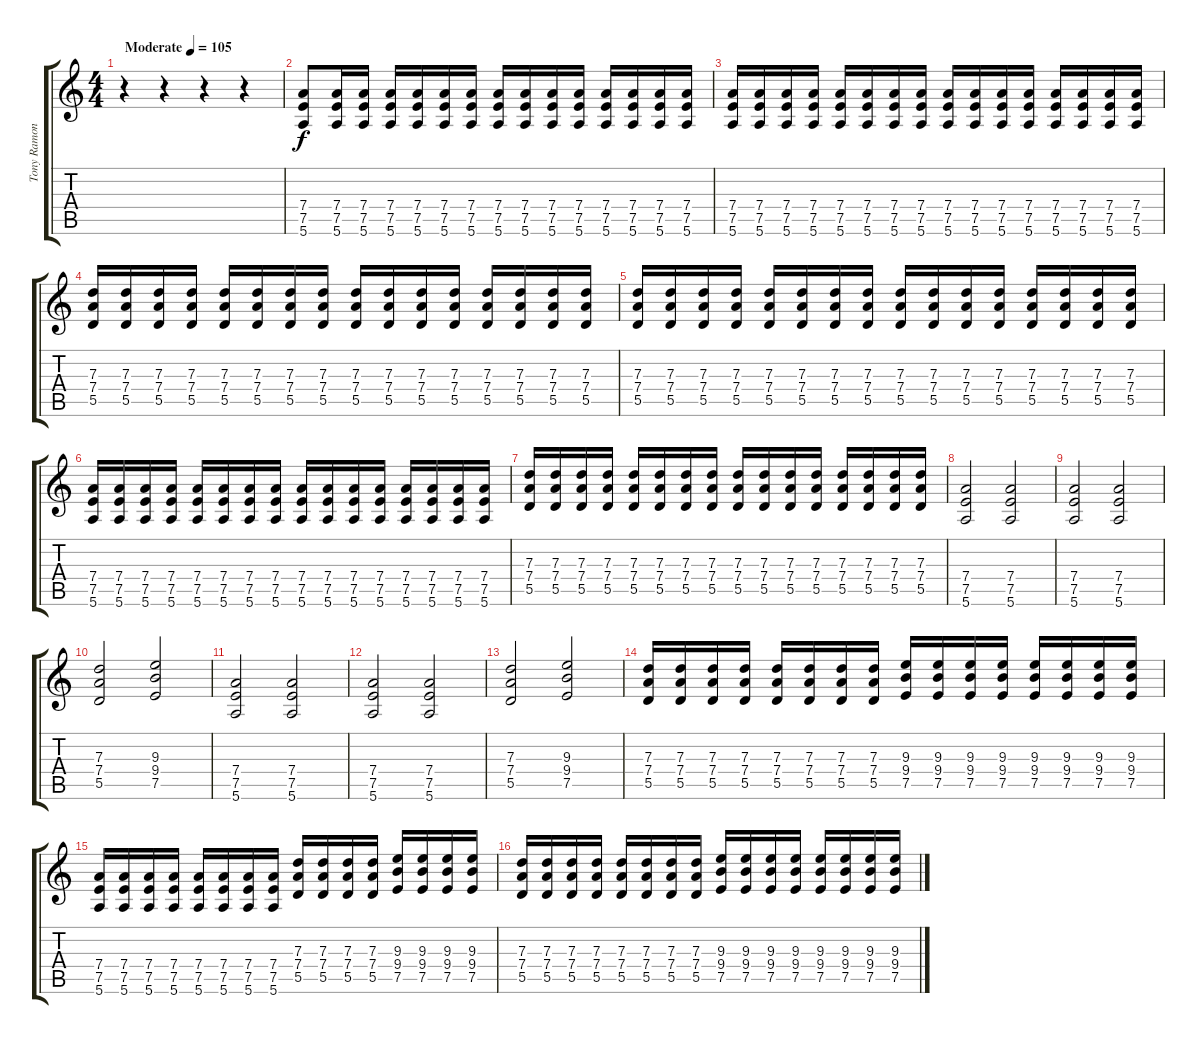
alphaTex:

\track ("Tony Ramone!!" "Tony Ramon") {instrument distortionguitar}
\staff {score tabs}
\tuning (E4 B3 G3 D3 A2 E2) {hide}
\ts (4 4)
\tempo (105 "Moderate")
\clef g2
\ks c
r.4{dy f instrument distortionguitar} r.4 r.4 r.4 |
(7.4 7.5 5.6).8 (7.4 7.5 5.6).16 (7.4 7.5 5.6).16 (7.4 7.5 5.6).16 (7.4 7.5 5.6).16 (7.4 7.5 5.6).16 (7.4 7.5 5.6).16 (7.4 7.5 5.6).16 (7.4 7.5 5.6).16 (7.4 7.5 5.6).16 (7.4 7.5 5.6).16 (7.4 7.5 5.6).16 (7.4 7.5 5.6).16 (7.4 7.5 5.6).16 (7.4 7.5 5.6).16 |
(7.4 7.5 5.6).16 (7.4 7.5 5.6).16 (7.4 7.5 5.6).16 (7.4 7.5 5.6).16 (7.4 7.5 5.6).16 (7.4 7.5 5.6).16 (7.4 7.5 5.6).16 (7.4 7.5 5.6).16 (7.4 7.5 5.6).16 (7.4 7.5 5.6).16 (7.4 7.5 5.6).16 (7.4 7.5 5.6).16 (7.4 7.5 5.6).16 (7.4 7.5 5.6).16 (7.4 7.5 5.6).16 (7.4 7.5 5.6).16 |
(7.3 7.4 5.5).16 (7.3 7.4 5.5).16 (7.3 7.4 5.5).16 (7.3 7.4 5.5).16 (7.3 7.4 5.5).16 (7.3 7.4 5.5).16 (7.3 7.4 5.5).16 (7.3 7.4 5.5).16 (7.3 7.4 5.5).16 (7.3 7.4 5.5).16 (7.3 7.4 5.5).16 (7.3 7.4 5.5).16 (7.3 7.4 5.5).16 (7.3 7.4 5.5).16 (7.3 7.4 5.5).16 (7.3 7.4 5.5).16 |
(7.3 7.4 5.5).16 (7.3 7.4 5.5).16 (7.3 7.4 5.5).16 (7.3 7.4 5.5).16 (7.3 7.4 5.5).16 (7.3 7.4 5.5).16 (7.3 7.4 5.5).16 (7.3 7.4 5.5).16 (7.3 7.4 5.5).16 (7.3 7.4 5.5).16 (7.3 7.4 5.5).16 (7.3 7.4 5.5).16 (7.3 7.4 5.5).16 (7.3 7.4 5.5).16 (7.3 7.4 5.5).16 (7.3 7.4 5.5).16 |
(7.4 7.5 5.6).16 (7.4 7.5 5.6).16 (7.4 7.5 5.6).16 (7.4 7.5 5.6).16 (7.4 7.5 5.6).16 (7.4 7.5 5.6).16 (7.4 7.5 5.6).16 (7.4 7.5 5.6).16 (7.4 7.5 5.6).16 (7.4 7.5 5.6).16 (7.4 7.5 5.6).16 (7.4 7.5 5.6).16 (7.4 7.5 5.6).16 (7.4 7.5 5.6).16 (7.4 7.5 5.6).16 (7.4 7.5 5.6).16 |
(7.3 7.4 5.5).16 (7.3 7.4 5.5).16 (7.3 7.4 5.5).16 (7.3 7.4 5.5).16 (7.3 7.4 5.5).16 (7.3 7.4 5.5).16 (7.3 7.4 5.5).16 (7.3 7.4 5.5).16 (7.3 7.4 5.5).16 (7.3 7.4 5.5).16 (7.3 7.4 5.5).16 (7.3 7.4 5.5).16 (7.3 7.4 5.5).16 (7.3 7.4 5.5).16 (7.3 7.4 5.5).16 (7.3 7.4 5.5).16 |
(7.4 7.5 5.6).2 (7.4 7.5 5.6).2 |
(7.4 7.5 5.6).2 (7.4 7.5 5.6).2 |
(7.3 7.4 5.5).2 (9.3 9.4 7.5).2 |
(7.4 7.5 5.6).2 (7.4 7.5 5.6).2 |
(7.4 7.5 5.6).2 (7.4 7.5 5.6).2 |
(7.3 7.4 5.5).2 (9.3 9.4 7.5).2 |
(7.3 7.4 5.5).16 (7.3 7.4 5.5).16 (7.3 7.4 5.5).16 (7.3 7.4 5.5).16 (7.3 7.4 5.5).16 (7.3 7.4 5.5).16 (7.3 7.4 5.5).16 (7.3 7.4 5.5).16 (9.3 9.4 7.5).16 (9.3 9.4 7.5).16 (9.3 9.4 7.5).16 (9.3 9.4 7.5).16 (9.3 9.4 7.5).16 (9.3 9.4 7.5).16 (9.3 9.4 7.5).16 (9.3 9.4 7.5).16 |
(7.4 7.5 5.6).16 (7.4 7.5 5.6).16 (7.4 7.5 5.6).16 (7.4 7.5 5.6).16 (7.4 7.5 5.6).16 (7.4 7.5 5.6).16 (7.4 7.5 5.6).16 (7.4 7.5 5.6).16 (7.3 7.4 5.5).16 (7.3 7.4 5.5).16 (7.3 7.4 5.5).16 (7.3 7.4 5.5).16 (9.3 9.4 7.5).16 (9.3 9.4 7.5).16 (9.3 9.4 7.5).16 (9.3 9.4 7.5).16 |
(7.3 7.4 5.5).16 (7.3 7.4 5.5).16 (7.3 7.4 5.5).16 (7.3 7.4 5.5).16 (7.3 7.4 5.5).16 (7.3 7.4 5.5).16 (7.3 7.4 5.5).16 (7.3 7.4 5.5).16 (9.3 9.4 7.5).16 (9.3 9.4 7.5).16 (9.3 9.4 7.5).16 (9.3 9.4 7.5).16 (9.3 9.4 7.5).16 (9.3 9.4 7.5).16 (9.3 9.4 7.5).16 (9.3 9.4 7.5).16
